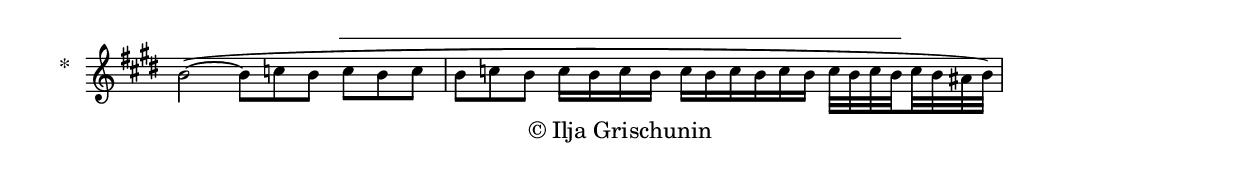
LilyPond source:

\version "2.19.15"

\language "deutsch"

\header {
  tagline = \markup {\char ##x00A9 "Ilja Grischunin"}
}

footnot = \relative {
  \key d \major
  \magnifyStaff #(magstep -2)
  \override Staff.TimeSignature #'stencil = ##f
  \override TupletNumber #'transparent = ##t
  a'2~( \tuplet 3/2 4 {a8 b a b a b a b a}
  b16 a b a \tuplet 6/4{b a b a b a}
  \set subdivideBeams = ##t
  \set baseMoment = #(ly:make-moment 1 8)
  \set beatStructure = #'(2 2 2 2)
  b32 a b a b a gis a)
}

\markup {
  \null
  \footnote
  \null
  \concat {
    "*" \hspace #1.5
    \score {
      \transpose b c'
      \footnot

      \layout {
        indent = 0
      }
    }
  }
}